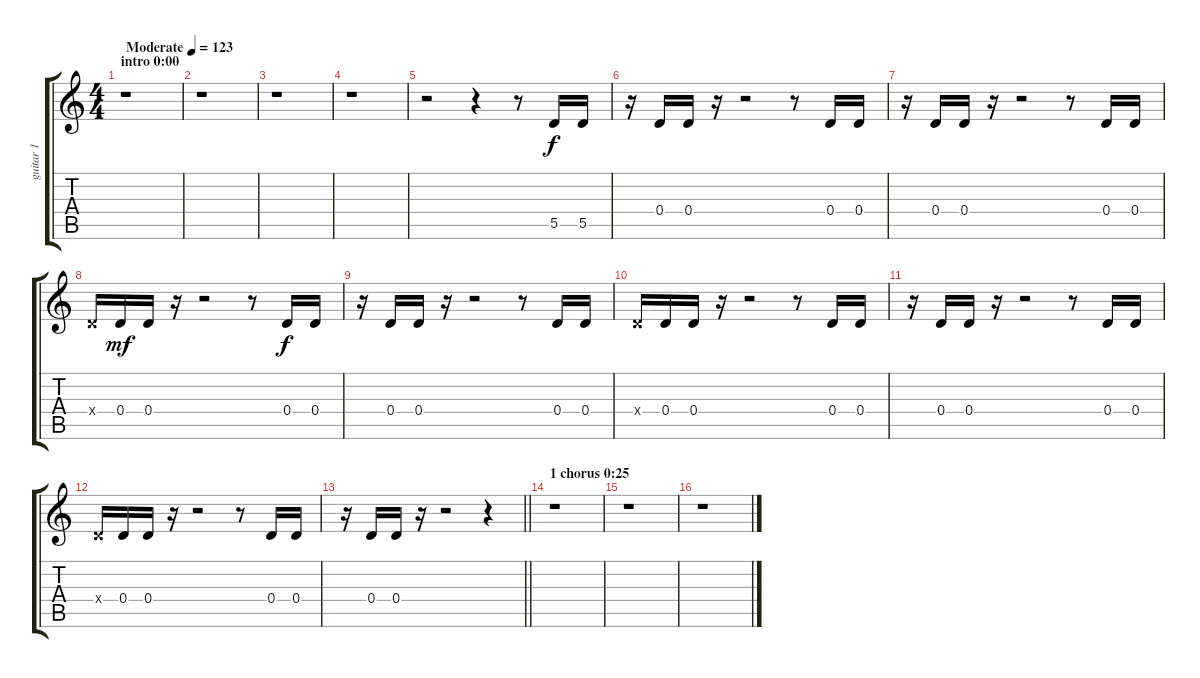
\track ("guitar 1" "guitar 1") {instrument electricguitarmuted}
\staff {score tabs}
\tuning (E4 B3 G3 D3 A2 E2) {hide}
\ts (4 4)
\section ("" "intro 0:00")
\tempo (123 "Moderate")
\clef g2
\ks c
r.1{dy f instrument electricguitarmuted} |
r.1 |
r.1 |
r.1 |
r.2 r.4 r.8 5.5.16 5.5.16 |
r.16 0.4.16 0.4.16 r.16 r.2 r.8 0.4.16 0.4.16 |
r.16 0.4.16 0.4.16 r.16 r.2 r.8 0.4.16 0.4.16 |
0.4{x}.16 0.4.16{dy mf} 0.4.16 r.16 r.2 r.8 0.4.16{dy f} 0.4.16 |
r.16 0.4.16 0.4.16 r.16 r.2 r.8 0.4.16 0.4.16 |
0.4{x}.16 0.4.16 0.4.16 r.16 r.2 r.8 0.4.16 0.4.16 |
r.16 0.4.16 0.4.16 r.16 r.2 r.8 0.4.16 0.4.16 |
0.4{x}.16 0.4.16 0.4.16 r.16 r.2 r.8 0.4.16 0.4.16 |
\barLineRight lightlight
r.16 0.4.16 0.4.16 r.16 r.2 r.4 |
\section ("" "1 chorus 0:25")
r.1 |
r.1 |
r.1
